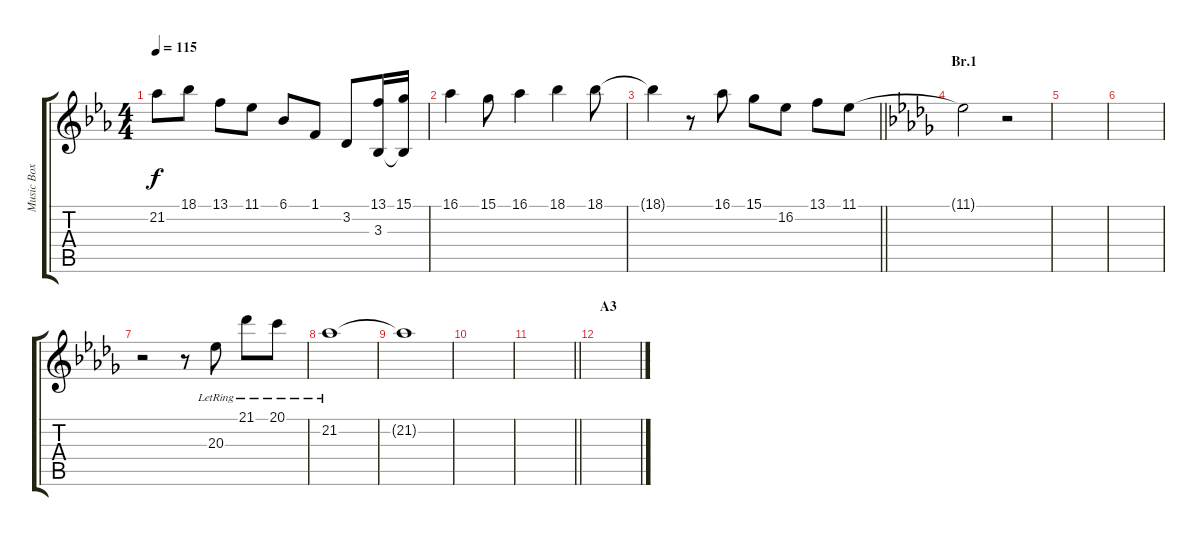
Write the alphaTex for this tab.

\track ("Music Box" "Music Box") {instrument musicbox}
\staff {score tabs}
\tuning (E4 B3 G3 D3 A2 E2) {hide}
\ts (4 4)
\tempo 115
\clef g2
\ks eb
21.2{t}.8{dy f} 18.1.8 13.1.8 11.1.8 6.1.8 1.1.8 3.2.8 (13.1 3.3).16 (15.1 3.3{t}).16 |
16.1.4 15.1.8 16.1.4 18.1.4 18.1.8 |
\barLineRight lightlight
18.1{t}.4 r.8 16.1.8 15.1.8 16.2.8 13.1.8 11.1.8 |
\section ("" "Br.1")
\ks db
11.1{t}.2 r.2 |
|
|
r.2{volume 10} r.8 20.3{lr}.8 21.1{lr}.8 20.1{lr}.8 |
21.2{lr}.1 |
21.2{t}.1 |
|
\barLineRight lightlight
|
\section ("" "A3")
